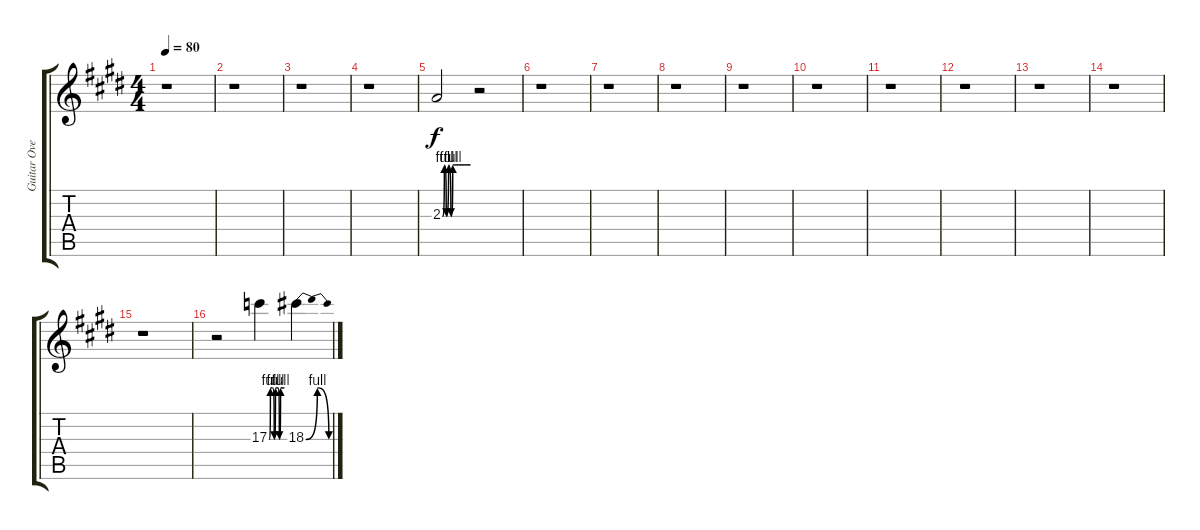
\track ("Guitar Overdub" "Guitar Ove") {instrument overdrivenguitar}
\staff {score tabs}
\tuning (E4 B3 G3 D3 A2 E2) {hide}
\ts (4 4)
\tempo 80
\clef g2
\ks e
r.1{dy f} |
r.1 |
r.1 |
r.1 |
2.3{be (custom 0 0 4 4 8 0 13 4 18 0 22 4 25 4 35 4 50 4 60 4)}.2{volume 16} r.2 |
r.1 |
r.1 |
r.1 |
r.1 |
r.1 |
r.1 |
r.1 |
r.1 |
r.1 |
r.1 |
r.2 17.3{be (custom 0 0 5 4 14 4 20 0 25 4 35 4 40 0 45 4 60 4)}.4 18.3{be (bendrelease 0 0 10 4 21 4 60 0)}.4
